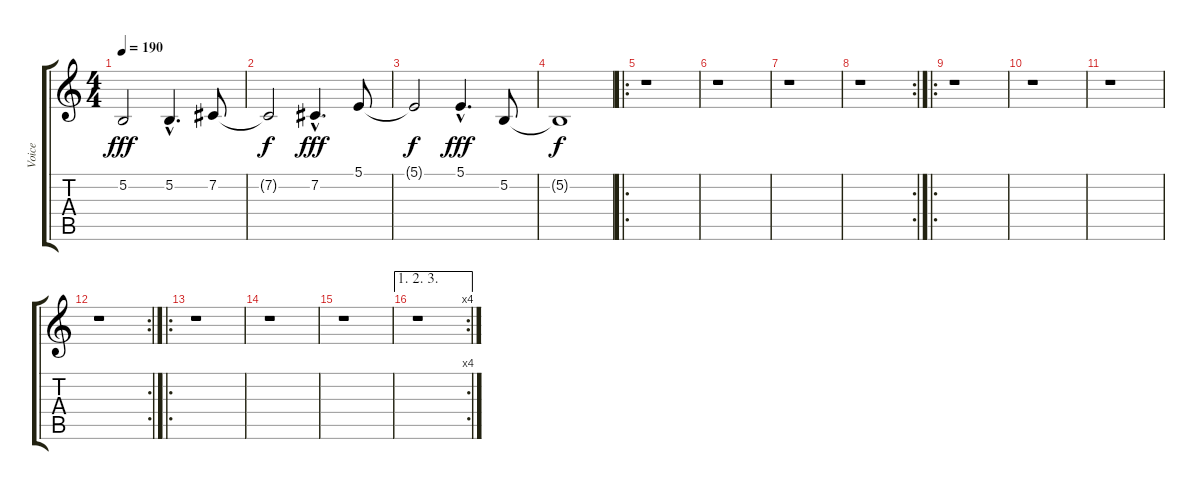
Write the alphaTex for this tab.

\track ("Voice" "Voice") {instrument stringensemble2}
\staff {score tabs}
\tuning (B3 Gb3 D3 A2 E2 B1) {hide}
\ts (4 4)
\tempo 190
\clef g2
\ks c
5.2.2{dy fff} 5.2{hac}.4{d} 7.2.8 |
7.2{t}.2{dy f} 7.2{hac}.4{d dy fff} 5.1.8 |
5.1{t}.2{dy f} 5.1{hac}.4{d dy fff} 5.2.8 |
5.2{t}.1{dy f} |
\ro
r.1 |
r.1 |
r.1 |
\rc 2
r.1 |
\ro
r.1 |
r.1 |
r.1 |
\rc 2
r.1 |
\ro
r.1 |
r.1 |
r.1 |
\ae (1 2 3)
\rc 4
r.1
